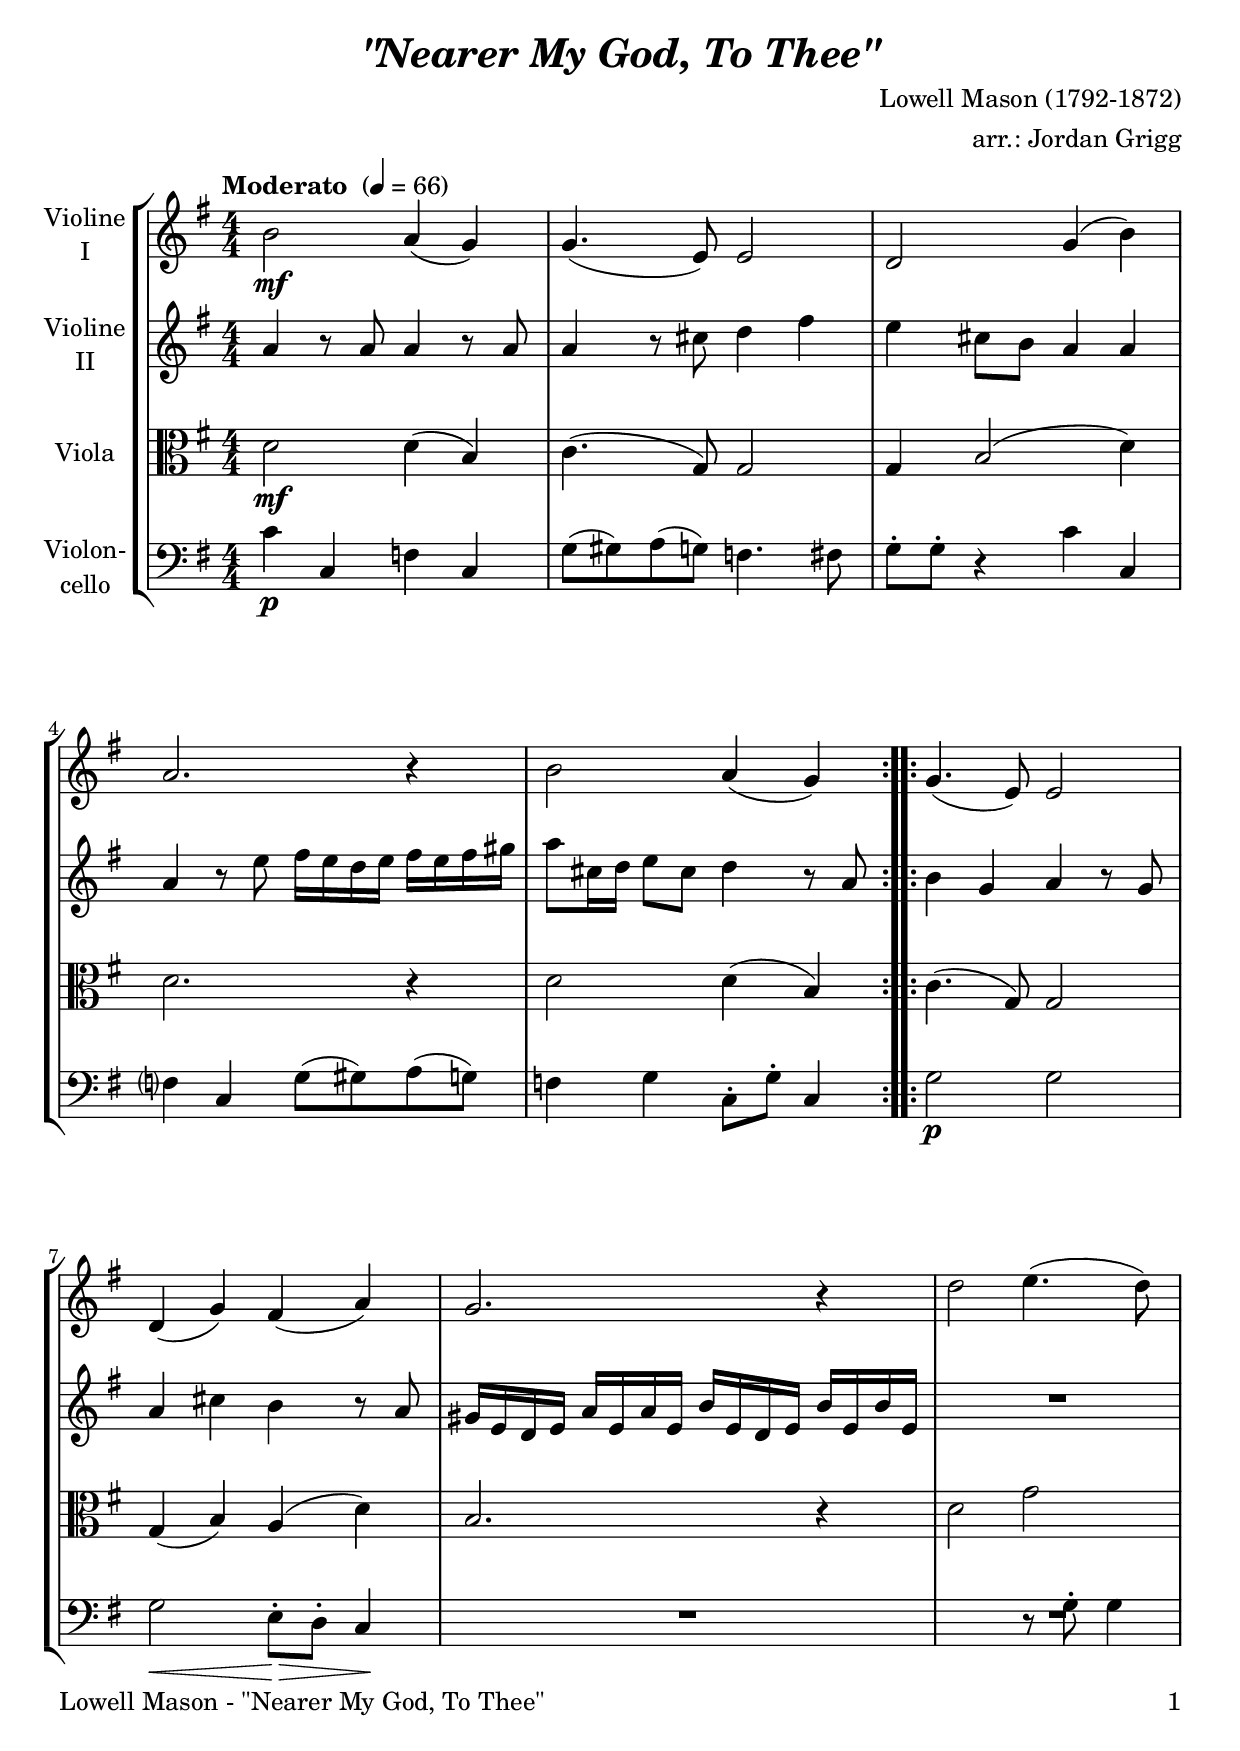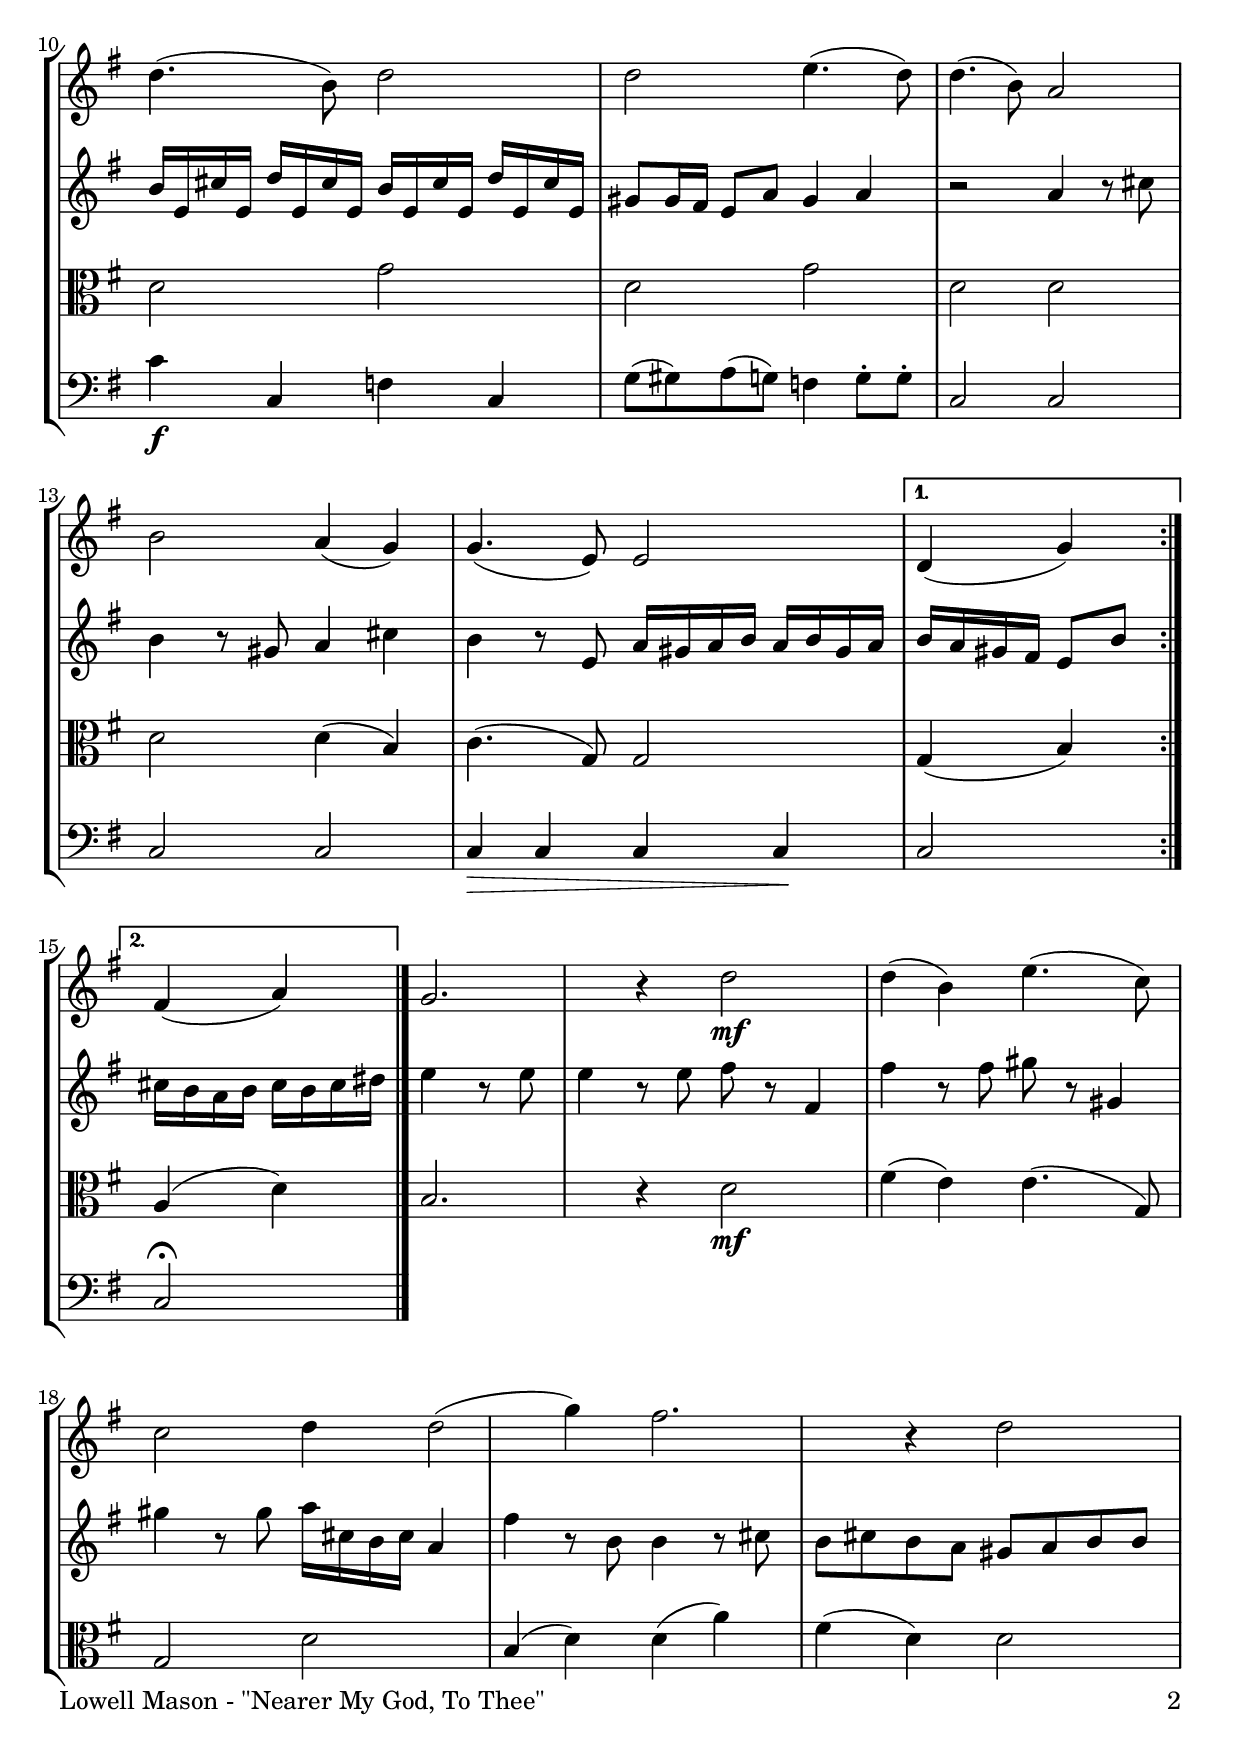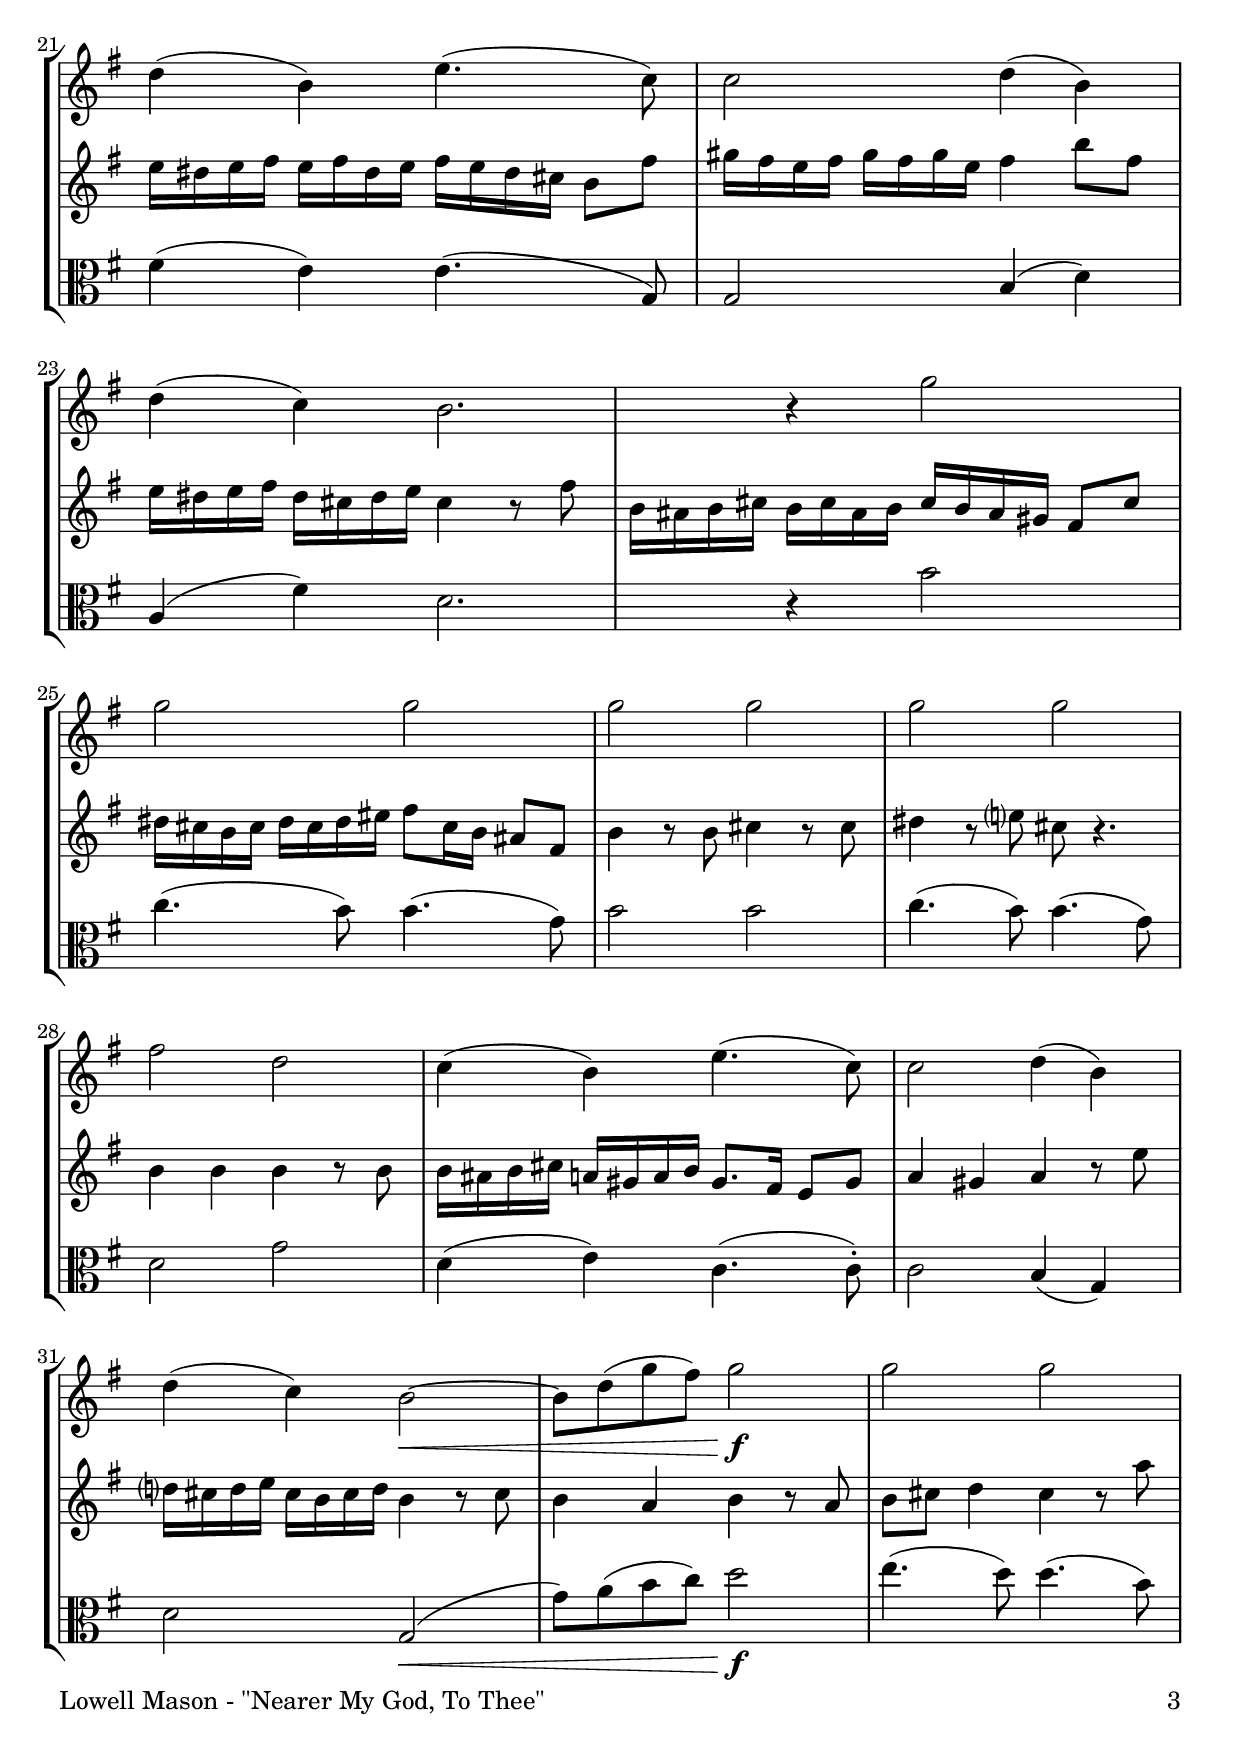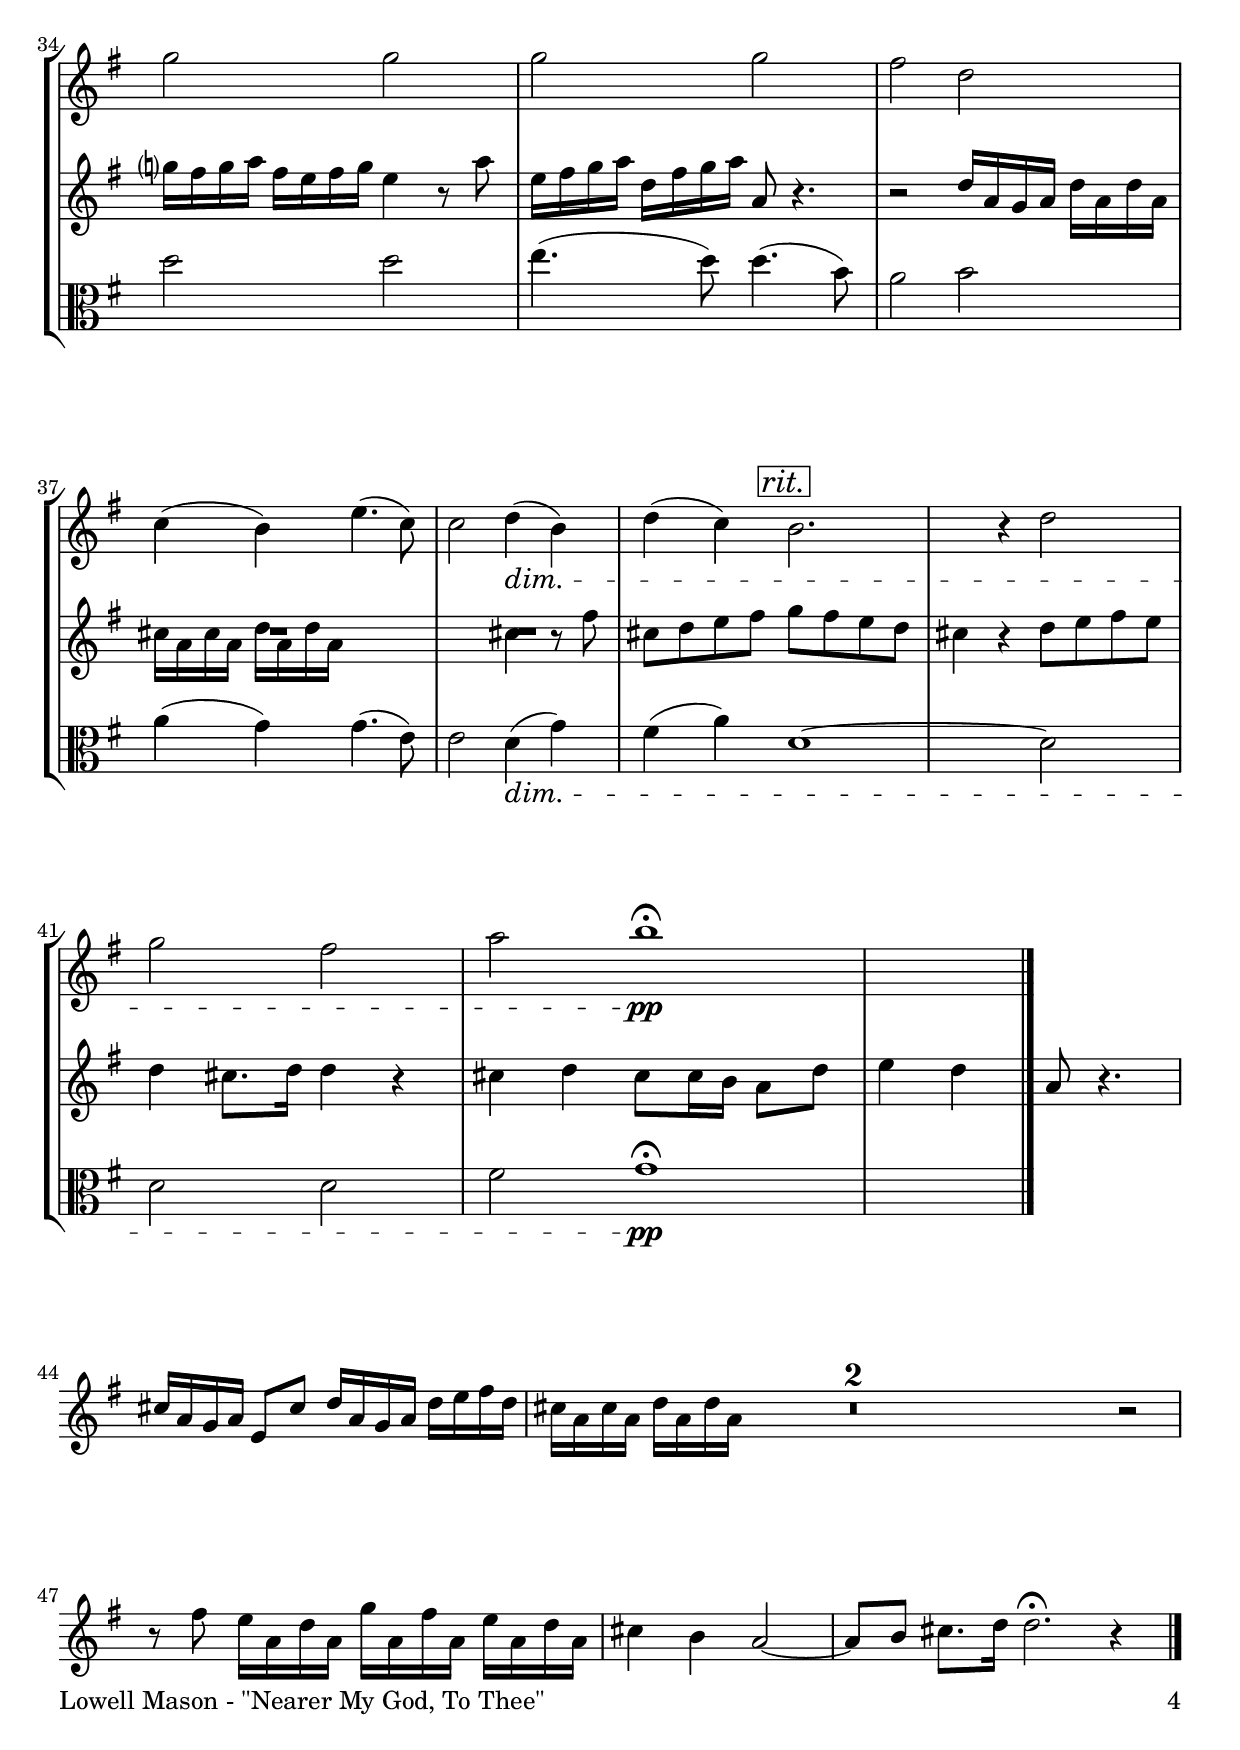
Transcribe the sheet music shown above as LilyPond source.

\version "2.24.1"
\include "deutsch.ly"

#(set-global-staff-size 22)

\header {
  title     = \markup \bold \italic "\"Nearer My God, To Thee\""
  composer  = "Lowell Mason (1792-1872)"
  arranger  = "arr.: Jordan Grigg"
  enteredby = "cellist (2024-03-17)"
%  piece     = ""
}

voiceconsts = {
  \key g \major
  \time 4/4
  \clef "treble"
  \numericTimeSignature
  \compressEmptyMeasures
  % Set default beaming for all staves
%  \set Timing.beamExceptions = #'()
%  \set Timing.baseMoment     = #(ly:make-moment 1 4)
%  \set Timing.beatStructure  = #'(1 1 1)
  \tempo "Moderato " 4=66
}

mist = "string ensemble 1"
mivl = "violin"
miva = "viola"
miba = "cello"
mipz = "pizzicato strings"

atem = \mark \markup \box \italic "a tempo"
rit  = \mark \markup \box \italic "rit."

va = \relative c'' {
  \voiceconsts

  h2\mf a4( g)
  g4.( e8) e2
  d g4( h)
  a2. r4
  h2 a4( g)

  g4.( e8) e2
  d4( g) fis( a)
  g2. r4
  d'2 e4.( d8)
  d4.( h8) d2
  d e4.( d8)

  d4.( h8) a2
  h a4( g)
  g4.( e8) e2
  d4( g) fis( a)
  g2. r4
  d'2\mf d4( h)

  e4.( c8) c2
  d4 d2( g4)
  fis2. r4
  d2 d4( h)
  e4.( c8) c2
  d4( h) d( c)

  h2. r4
  g'2 g
  g g
  g g
  g fis
  d c4( h)

  e4.( c8) c2
  d4( h) d( c)
  h2~\< h8 d( g fis)
  g2\!\f g
  g g
  g g

  g fis
  d c4( h)
  e4.( c8) c2
  d4(\dim h) d( c) \rit
 
  h2. r4
  d2 g
  fis a
  h1\fermata\pp \bar "|."
}

\include "v2.ily"
vc = \relative c' {
  \voiceconsts
  \clef "alto"

  d2\mf d4( h)
  c4.( g8) g2
  g4 h2( d4)
  d2. r4
  d2 d4( h)

  c4.( g8) g2
  g4( h) a( d)
  h2. r4
  d2 g
  d g
  d g

  d d
  d d4( h)
  c4.( g8) g2
  g4( h) a( d)
  h2. r4
  d2\mf fis4( e)

  e4.( g,8) g2
  d' h4( d)
  d( a') fis( d)
  d2 fis4( e)
  e4.( g,8) g2
  h4( d) a( fis')

  d2. r4
  h'2 c4.( h8)
  h4.( g8) h2
  h c4.( h8)
  h4.( g8) d2
  g d4( e)

  c4.( c8)-. c2
  h4( g) d'2
  g,2(\< g'8) a( h c)
  d2\!\f e4.( d8)
  d4.( h8) d2
  d e4.( d8)

  d4.( h8) a2
  h a4( g)
  g4.( e8) e2
  d4(\dim g) fis( a) \rit

  d,1~
  d2 d
  d fis
  g1\fermata\pp \bar "|."
}

\include "v4.ily"

music = \new StaffGroup <<
      \new Staff {
	\set Staff.midiInstrument = \mivl
	\set Staff.instrumentName = \markup \center-column { "Violine" "I" }
	\transpose g g { \va }
      }

      \new Staff {
	\set Staff.midiInstrument = \mivl
	\set Staff.instrumentName = \markup \center-column { "Violine" "II" }
	\transpose g g { \vb }
      }

      \new Staff {
	\set Staff.midiInstrument = \miva
	\set Staff.instrumentName = \markup \center-column { "Viola" }
	\transpose g g { \vc }
      }

      \new Staff {
	\set Staff.midiInstrument = \miba
	\set Staff.instrumentName = \markup \center-column { "Violon-" "cello" }
	\transpose g g { \vd }
      }
>>

\book {
   \paper {
    print-page-number = ##t
    print-first-page-number = ##t
    ragged-last-bottom = ##f
    oddHeaderMarkup = \markup \null
    evenHeaderMarkup = \markup \null
    oddFooterMarkup = \markup {
      \fill-line {
        \if \should-print-page-number
        "Lowell Mason - \"Nearer My God, To Thee\"" \fromproperty #'page:page-number-string
      }
    }
    evenFooterMarkup = \oddFooterMarkup
  } \score {
    \music
    \layout {}
  }

  \score {
    \unfoldRepeats \music

    \midi {
      \context {
        \Score
      }
    }
  }
}